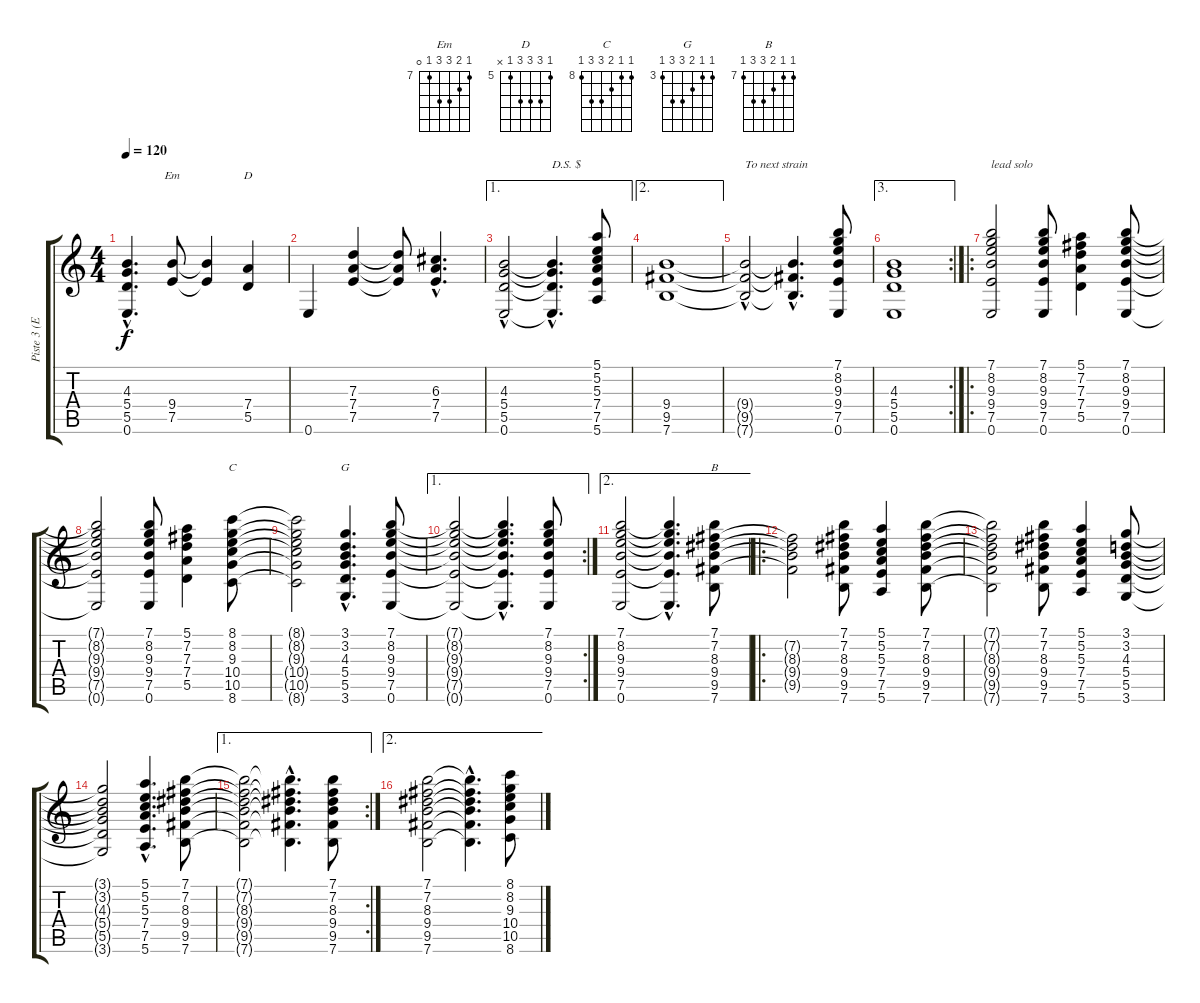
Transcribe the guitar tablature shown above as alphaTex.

\track ("Piste 3 (Electric Eye)" "Piste 3 (E") {instrument distortionguitar}
\staff {score tabs}
\tuning (E4 B3 G3 D3 A2 E2) {hide}
\chord ("Em" 7 8 9 9 7 0) {firstfret 7}
\chord ("D" 5 7 7 7 5 x) {firstfret 5}
\chord ("C" 8 8 9 10 10 8) {firstfret 8}
\chord ("G" 3 3 4 5 5 3) {firstfret 3}
\chord ("B" 7 7 8 9 9 7) {firstfret 7}
\ts (4 4)
\tempo 120
\clef g2
\ks c
(4.3{hac} 5.4{hac} 5.5{hac} 0.6{hac t}).4{d dy f} (9.4 7.5).8{ch "Em"} (9.4{t} 7.5{t}).4 (7.4 5.5).4{ch "D"} |
0.6.4 (7.3 7.4 7.5).4 (7.3{t} 7.4{t} 7.5{t}).8 (6.3{hac} 7.4{hac} 7.5{hac}).4{d} |
\ae 1
(4.3 5.4 5.5 0.6{hac}).2 (4.3{hac t} 5.4{hac t} 5.5{hac t} 0.6{hac t}).4{d txt "D.S. $"} (5.1 5.2 5.3 7.4 7.5 5.6).8 |
\ae 2
(9.4 9.5 7.6).1 |
(9.4{t} 9.5{t} 7.6{hac t}).2{txt "To next strain"} (9.4{hac t} 9.5{hac t} 7.6{hac t}).4{d} (7.1 8.2 9.3 9.4 7.5 0.6).8 |
\ae 3
\rc 2
(4.3 5.4 5.5 0.6).1 |
\ro
(7.1 8.2 9.3 9.4 7.5 0.6).2{txt "lead solo"} (7.1 8.2 9.3 9.4 7.5 0.6).8 (5.1 7.2 7.3 7.4 5.5).4 (7.1 8.2 9.3 9.4 7.5 0.6).8 |
(7.1{t} 8.2{t} 9.3{t} 9.4{t} 7.5{t} 0.6{t}).2 (7.1 8.2 9.3 9.4 7.5 0.6).8 (5.1 7.2 7.3 7.4 5.5).4 (8.1 8.2 9.3 10.4 10.5 8.6).8{ch "C"} |
(8.1{t} 8.2{t} 9.3{t} 10.4{t} 10.5{t} 8.6{t}).2 (3.1{hac} 3.2{hac} 4.3{hac} 5.4{hac} 5.5{hac} 3.6{hac}).4{d ch "G"} (7.1 8.2 9.3 9.4 7.5 0.6).8 |
\ae 1
\rc 2
(7.1{t} 8.2{t} 9.3{t} 9.4{t} 7.5{t} 0.6{t}).2 (7.1{hac t} 8.2{hac t} 9.3{hac t} 9.4{hac t} 7.5{hac t} 0.6{hac t}).4{d} (7.1 8.2 9.3 9.4 7.5 0.6).8 |
\ae 2
(7.1 8.2 9.3 9.4 7.5 0.6).2 (7.1{hac t} 8.2{hac t} 9.3{hac t} 9.4{hac t} 7.5{hac t} 0.6{hac t}).4{d} (7.1 7.2 8.3 9.4 9.5 7.6).8{ch "B"} |
\ro
(7.2{t} 8.3{t} 9.4{t} 9.5{t}).2 (7.1 7.2 8.3 9.4 9.5 7.6).8 (5.1 5.2 5.3 7.4 7.5 5.6).4 (7.1 7.2 8.3 9.4 9.5 7.6).8 |
(7.1{t} 7.2{t} 8.3{t} 9.4{t} 9.5{t} 7.6{t}).2 (7.1 7.2 8.3 9.4 9.5 7.6).8 (5.1 5.2 5.3 7.4 7.5 5.6).4 (3.1 3.2 4.3 5.4 5.5 3.6).8 |
(3.1{t} 3.2{t} 4.3{t} 5.4{t} 5.5{t} 3.6{t}).2 (5.1{hac} 5.2{hac} 5.3{hac} 7.4{hac} 7.5{hac} 5.6{hac}).4{d} (7.1 7.2 8.3 9.4 9.5 7.6).8 |
\ae 1
\rc 2
(7.1{t} 7.2{t} 8.3{t} 9.4{t} 9.5{t} 7.6{t}).2 (7.1{hac t} 7.2{hac t} 8.3{hac t} 9.4{hac t} 9.5{hac t} 7.6{hac t}).4{d} (7.1 7.2 8.3 9.4 9.5 7.6).8 |
\ae 2
(7.1 7.2 8.3 9.4 9.5 7.6).2 (7.1{hac t} 7.2{hac t} 8.3{hac t} 9.4{hac t} 9.5{hac t} 7.6{hac t}).4{d} (8.1 8.2 9.3 10.4 10.5 8.6).8
